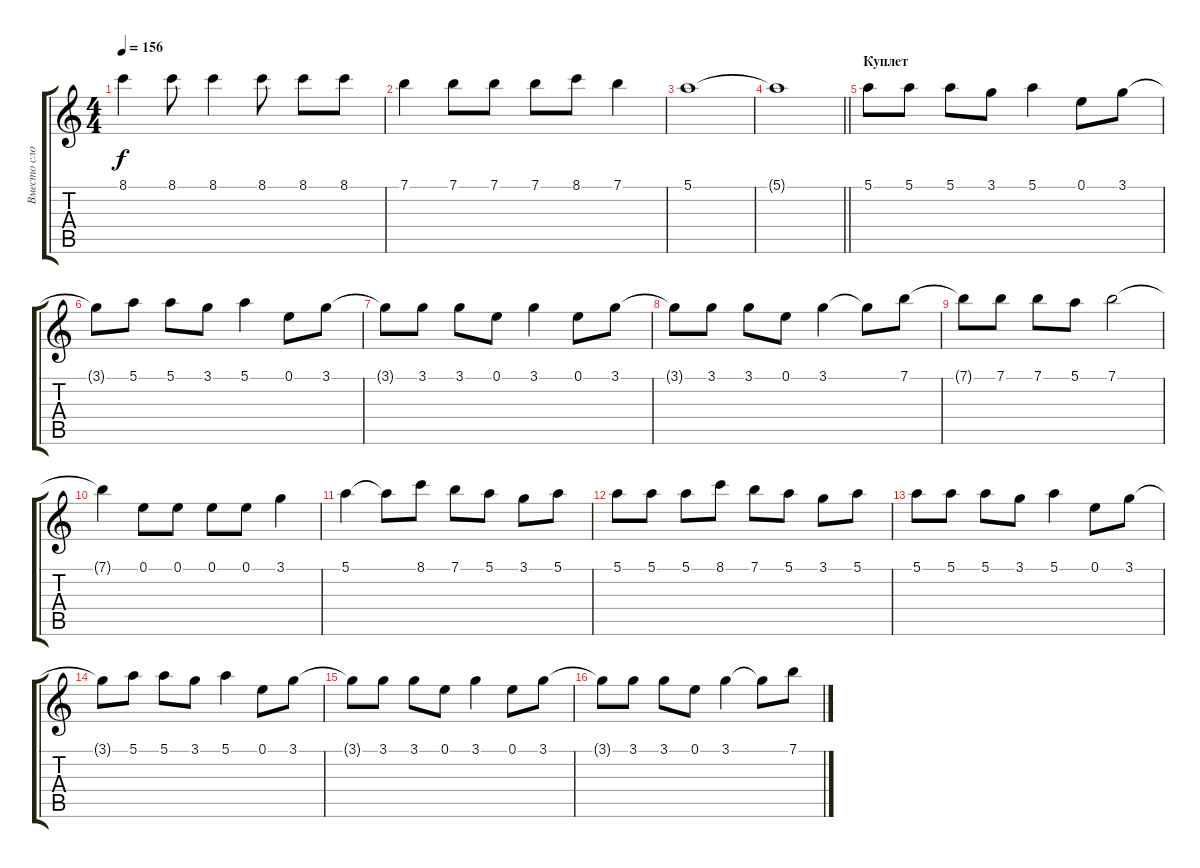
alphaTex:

\track ("Вместо слов" "Вместо сло") {instrument distortionguitar}
\staff {score tabs}
\tuning (E4 B3 G3 D3 A2 E2) {hide}
\ts (4 4)
\tempo 156
\clef g2
\ks c
8.1.4{dy f} 8.1.8 8.1.4 8.1.8 8.1.8 8.1.8 |
7.1.4 7.1.8 7.1.8 7.1.8 8.1.8 7.1.4 |
5.1.1 |
\barLineRight lightlight
5.1{t}.1 |
\section ("" "Куплет")
5.1.8 5.1.8 5.1.8 3.1.8 5.1.4 0.1.8 3.1.8 |
3.1{t}.8 5.1.8 5.1.8 3.1.8 5.1.4 0.1.8 3.1.8 |
3.1{t}.8 3.1.8 3.1.8 0.1.8 3.1.4 0.1.8 3.1.8 |
3.1{t}.8 3.1.8 3.1.8 0.1.8 3.1.4 3.1{t}.8 7.1.8 |
7.1{t}.8 7.1.8 7.1.8 5.1.8 7.1.2 |
7.1{t}.4 0.1.8 0.1.8 0.1.8 0.1.8 3.1.4 |
5.1.4 5.1{t}.8 8.1.8 7.1.8 5.1.8 3.1.8 5.1.8 |
5.1.8 5.1.8 5.1.8 8.1.8 7.1.8 5.1.8 3.1.8 5.1.8 |
5.1.8 5.1.8 5.1.8 3.1.8 5.1.4 0.1.8 3.1.8 |
3.1{t}.8 5.1.8 5.1.8 3.1.8 5.1.4 0.1.8 3.1.8 |
3.1{t}.8 3.1.8 3.1.8 0.1.8 3.1.4 0.1.8 3.1.8 |
3.1{t}.8 3.1.8 3.1.8 0.1.8 3.1.4 3.1{t}.8 7.1.8
